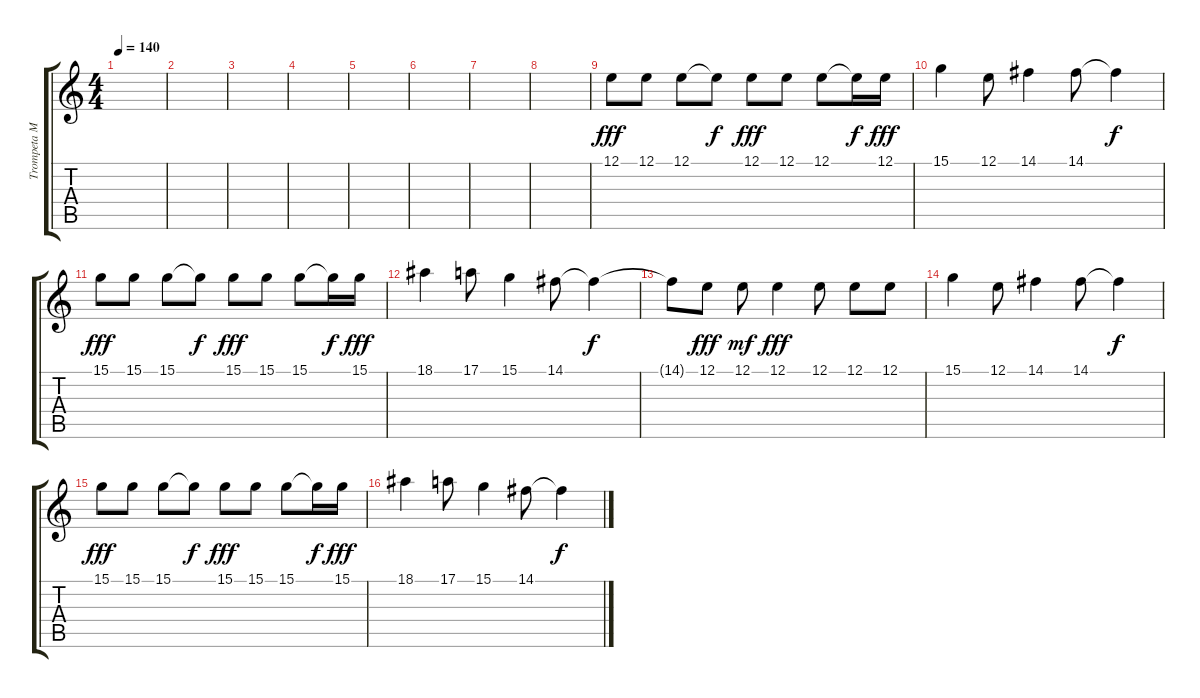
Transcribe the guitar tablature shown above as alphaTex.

\track ("Trompeta Manuel Moncada" "Trompeta M") {instrument trumpet}
\staff {score tabs}
\tuning (E4 B3 G3 D3 A2 E2) {hide}
\ts (4 4)
\tempo 140
\clef g2
\ks c
|
|
|
|
|
|
|
|
12.1.8{dy fff} 12.1.8 12.1.8 12.1{t}.8{dy f} 12.1.8{dy fff} 12.1.8 12.1.8 12.1{t}.16{dy f} 12.1.16{dy fff} |
15.1.4 12.1.8 14.1.4 14.1.8 14.1{t}.4{dy f} |
15.1.8{dy fff} 15.1.8 15.1.8 15.1{t}.8{dy f} 15.1.8{dy fff} 15.1.8 15.1.8 15.1{t}.16{dy f} 15.1.16{dy fff} |
18.1.4 17.1.8 15.1.4 14.1.8 14.1{t}.4{dy f} |
14.1{t}.8 12.1.8{dy fff} 12.1.8{dy mf} 12.1.4{dy fff} 12.1.8 12.1.8 12.1.8 |
15.1.4 12.1.8 14.1.4 14.1.8 14.1{t}.4{dy f} |
15.1.8{dy fff} 15.1.8 15.1.8 15.1{t}.8{dy f} 15.1.8{dy fff} 15.1.8 15.1.8 15.1{t}.16{dy f} 15.1.16{dy fff} |
18.1.4 17.1.8 15.1.4 14.1.8 14.1{t}.4{dy f}
